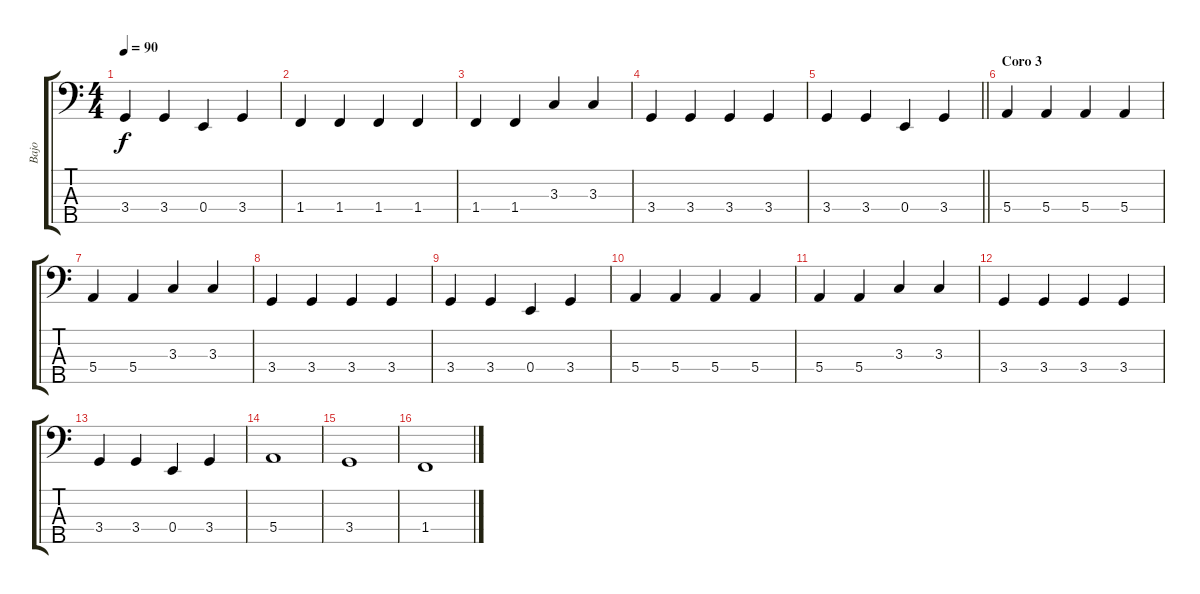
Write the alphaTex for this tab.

\track ("Bajo" "Bajo") {instrument electricbassfinger}
\staff {score tabs}
\tuning (G2 D2 A1 E1 B0) {hide}
\ts (4 4)
\tempo 90
\clef f4
\ks c
3.4.4{dy f} 3.4.4 0.4.4 3.4.4 |
1.4.4 1.4.4 1.4.4 1.4.4 |
1.4.4 1.4.4 3.3.4 3.3.4 |
3.4.4 3.4.4 3.4.4 3.4.4 |
\barLineRight lightlight
3.4.4 3.4.4 0.4.4 3.4.4 |
\section ("" "Coro 3")
5.4.4 5.4.4 5.4.4 5.4.4 |
5.4.4 5.4.4 3.3.4 3.3.4 |
3.4.4 3.4.4 3.4.4 3.4.4 |
3.4.4 3.4.4 0.4.4 3.4.4 |
5.4.4 5.4.4 5.4.4 5.4.4 |
5.4.4 5.4.4 3.3.4 3.3.4 |
3.4.4 3.4.4 3.4.4 3.4.4 |
3.4.4 3.4.4 0.4.4 3.4.4 |
5.4.1 |
3.4.1 |
1.4.1
